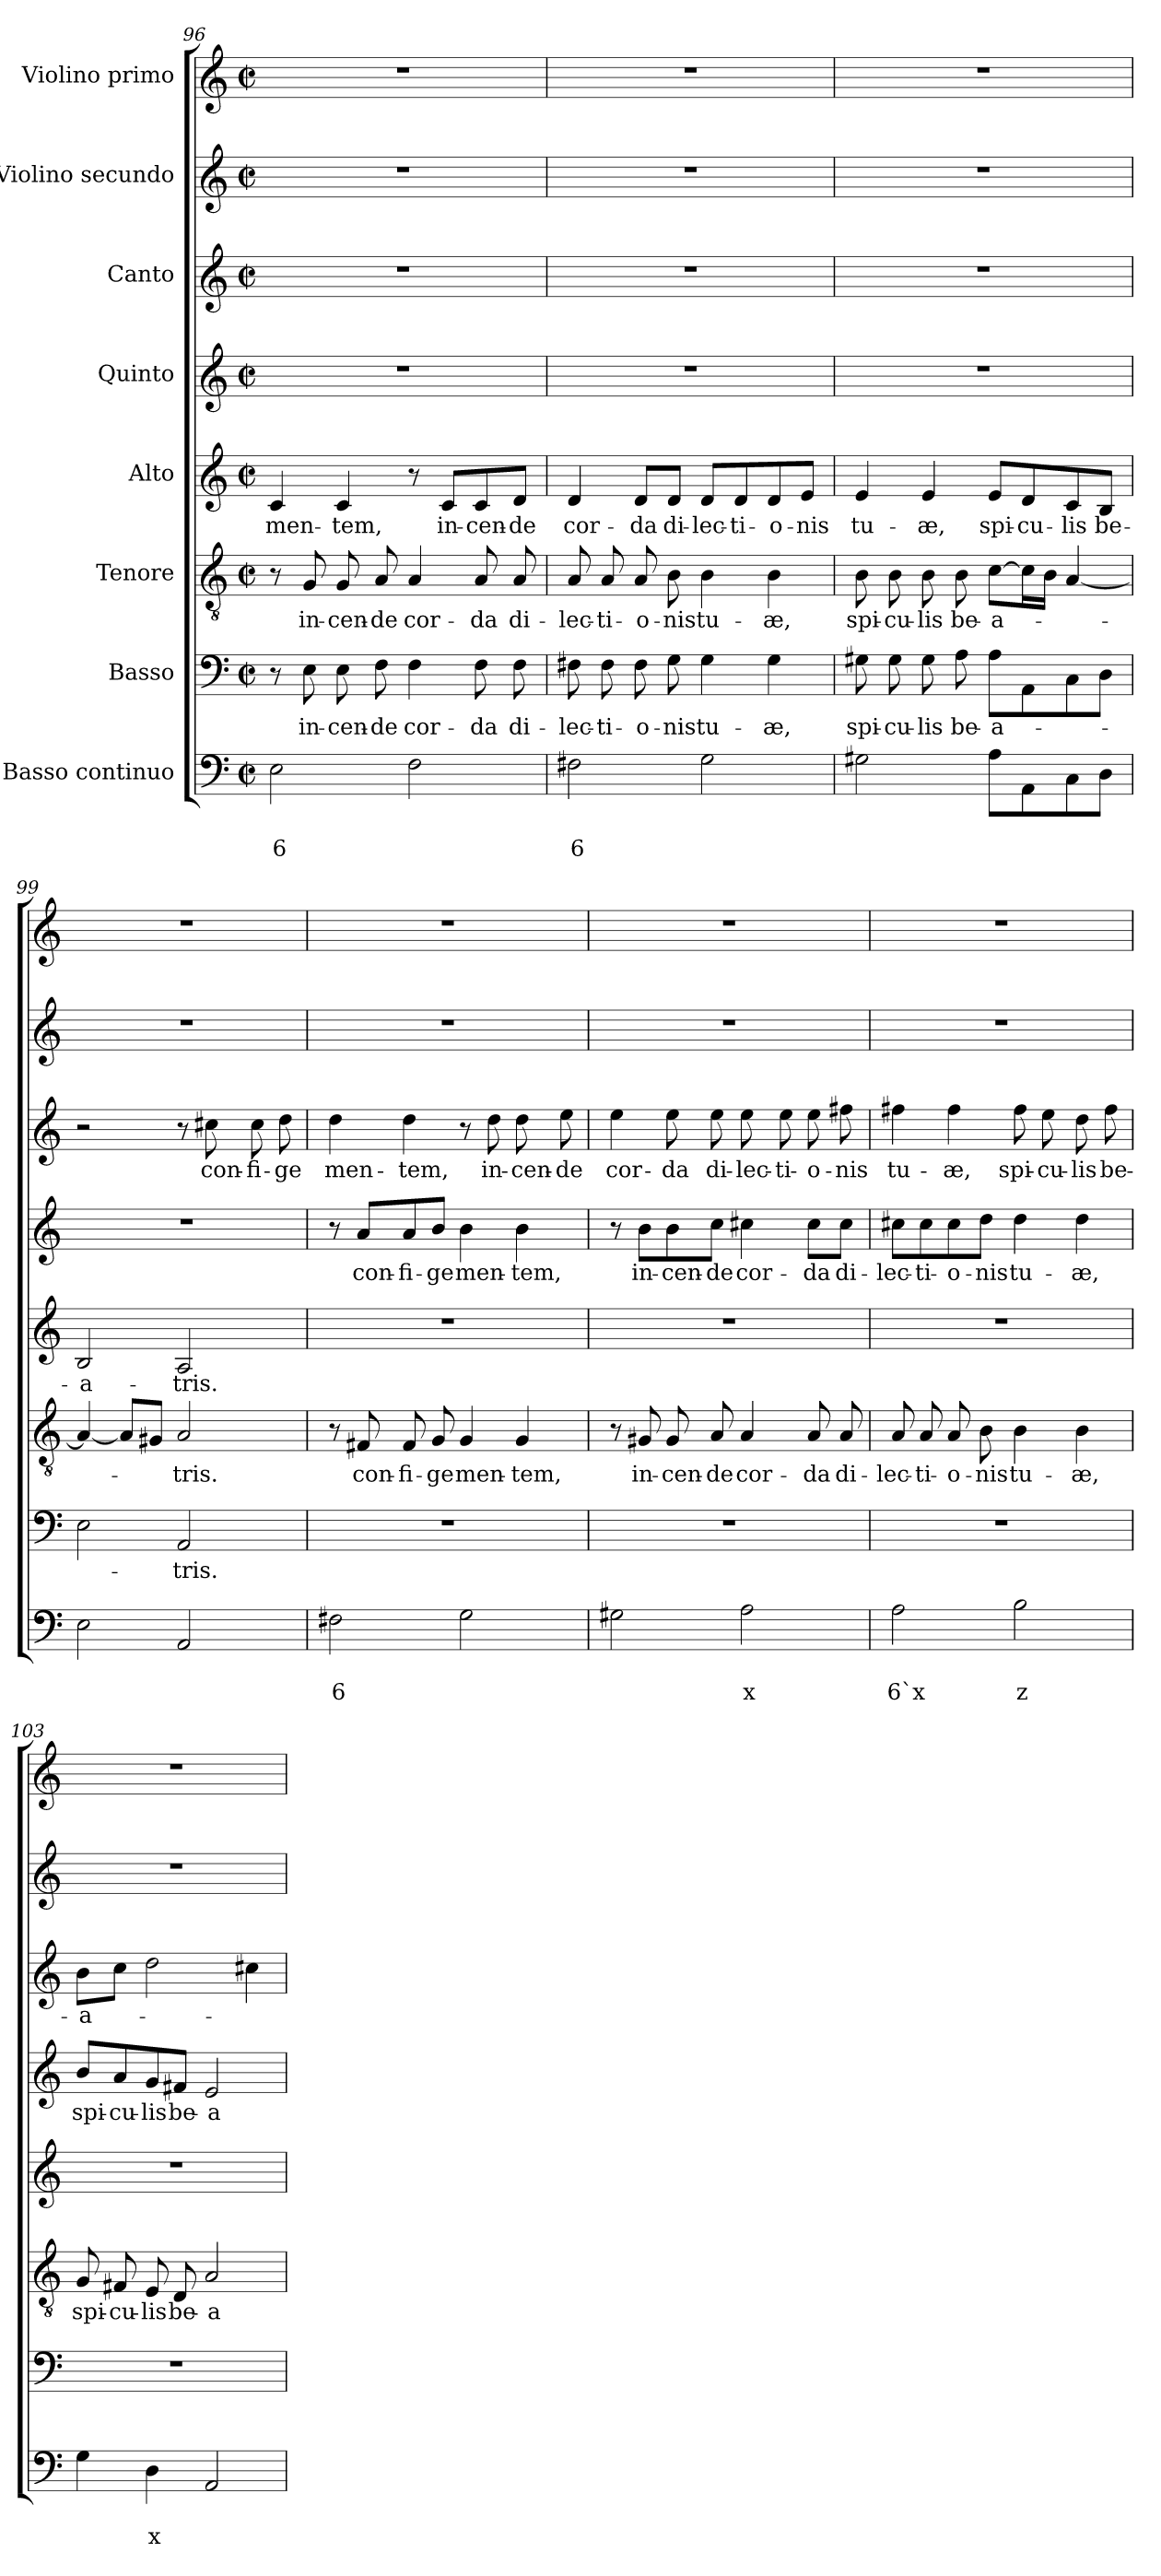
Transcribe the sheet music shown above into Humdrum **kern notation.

**kern	**text	**text	**kern	**text	**kern	**text	**kern	**text	**kern	**text	**kern	**text	**kern	**kern
*part8	*part8	*part8	*part7	*part7	*part6	*part6	*part5	*part5	*part4	*part4	*part3	*part3	*part2	*part1
*staff8	*staff8	*staff8	*staff7	*staff7	*staff6	*staff6	*staff5	*staff5	*staff4	*staff4	*staff3	*staff3	*staff2	*staff1
*I"Basso continuo	*	*	*I"Basso	*	*I"Tenore	*	*I"Alto	*	*I"Quinto	*	*I"Canto	*	*I"Violino secundo	*I"Violino primo
*clefF4	*	*	*clefF4	*	*clefGv2	*	*clefG2	*	*clefG2	*	*clefG2	*	*clefG2	*clefG2
*k[]	*	*	*k[]	*	*k[]	*	*k[]	*	*k[]	*	*k[]	*	*k[]	*k[]
*C:	*	*	*C:	*	*C:	*	*C:	*	*C:	*	*C:	*	*C:	*C:
*M2/2	*	*	*M2/2	*	*M2/2	*	*M2/2	*	*M2/2	*	*M2/2	*	*M2/2	*M2/2
*met(c|)	*	*	*met(c|)	*	*met(c|)	*	*met(c|)	*	*met(c|)	*	*met(c|)	*	*met(c|)	*met(c|)
=96	=96	=96	=96	=96	=96	=96	=96	=96	=96	=96	=96	=96	=96	=96
!	!	!LO:LY:b	!	!	!	!	!	!LO:LY:b	!	!	!	!	!	!
2E\	.	6	8r	.	8r	.	4c/	men-	1r	.	1r	.	1r	1r
!	!	!	!	!LO:LY:b	!	!LO:LY:b	!	!	!	!	!	!	!	!
.	.	.	8E\	in-	8G/	in-	.	.	.	.	.	.	.	.
!	!	!	!	!LO:LY:b	!	!LO:LY:b	!	!LO:LY:b	!	!	!	!	!	!
.	.	.	8E\	-cen-	8G/	-cen-	4c/	-tem,	.	.	.	.	.	.
!	!	!	!	!LO:LY:b	!	!LO:LY:b	!	!	!	!	!	!	!	!
.	.	.	8F\	-de	8A/	-de	.	.	.	.	.	.	.	.
!	!	!	!	!LO:LY:b	!	!LO:LY:b	!	!	!	!	!	!	!	!
2F\	.	.	4F\	cor-	4A/	cor-	8r	.	.	.	.	.	.	.
!	!	!	!	!	!	!	!	!LO:LY:b	!	!	!	!	!	!
.	.	.	.	.	.	.	8c/L	in-	.	.	.	.	.	.
!	!	!	!	!LO:LY:b	!	!LO:LY:b	!	!LO:LY:b	!	!	!	!	!	!
.	.	.	8F\	-da	8A/	-da	8c/	-cen-	.	.	.	.	.	.
!	!	!	!	!LO:LY:b	!	!LO:LY:b	!	!LO:LY:b	!	!	!	!	!	!
.	.	.	8F\	di-	8A/	di-	8d/J	-de	.	.	.	.	.	.
!!LO:LB:g=z
=97	=97	=97	=97	=97	=97	=97	=97	=97	=97	=97	=97	=97	=97	=97
!	!	!LO:LY:b	!	!LO:LY:b	!	!LO:LY:b	!	!LO:LY:b	!	!	!	!	!	!
2F#X\	.	6	8F#X\	-lec-	8A/	-lec-	4d/	cor-	1r	.	1r	.	1r	1r
!	!	!	!	!LO:LY:b	!	!LO:LY:b	!	!	!	!	!	!	!	!
.	.	.	8F#\	-ti-	8A/	-ti-	.	.	.	.	.	.	.	.
!	!	!	!	!LO:LY:b	!	!LO:LY:b	!	!LO:LY:b	!	!	!	!	!	!
.	.	.	8F#\	-o-	8A/	-o-	8d/L	-da	.	.	.	.	.	.
!	!	!	!	!LO:LY:b	!	!LO:LY:b	!	!LO:LY:b	!	!	!	!	!	!
.	.	.	8G\	-nis	8B\	-nis	8d/J	di-	.	.	.	.	.	.
!	!	!	!	!LO:LY:b	!	!LO:LY:b	!	!LO:LY:b	!	!	!	!	!	!
2G\	.	.	4G\	tu-	4B\	tu-	8d/L	-lec-	.	.	.	.	.	.
!	!	!	!	!	!	!	!	!LO:LY:b	!	!	!	!	!	!
.	.	.	.	.	.	.	8d/	-ti-	.	.	.	.	.	.
!	!	!	!	!LO:LY:b	!	!LO:LY:b	!	!LO:LY:b	!	!	!	!	!	!
.	.	.	4G\	-æ,	4B\	-æ,	8d/	-o-	.	.	.	.	.	.
!	!	!	!	!	!	!	!	!LO:LY:b	!	!	!	!	!	!
.	.	.	.	.	.	.	8e/J	-nis	.	.	.	.	.	.
=98	=98	=98	=98	=98	=98	=98	=98	=98	=98	=98	=98	=98	=98	=98
!	!	!	!	!LO:LY:b	!	!LO:LY:b	!	!LO:LY:b	!	!	!	!	!	!
2G#X\	.	.	8G#X\	spi-	8B\	spi-	4e/	tu-	1r	.	1r	.	1r	1r
!	!	!	!	!LO:LY:b	!	!LO:LY:b	!	!	!	!	!	!	!	!
.	.	.	8G#\	-cu-	8B\	-cu-	.	.	.	.	.	.	.	.
!	!	!	!	!LO:LY:b	!	!LO:LY:b	!	!LO:LY:b	!	!	!	!	!	!
.	.	.	8G#\	-lis	8B\	-lis	4e/	-æ,	.	.	.	.	.	.
!	!	!	!	!LO:LY:b	!	!LO:LY:b	!	!	!	!	!	!	!	!
.	.	.	8A\	be-	8B\	be-	.	.	.	.	.	.	.	.
!	!	!	!	!LO:LY:b	!	!LO:LY:b	!	!LO:LY:b	!	!	!	!	!	!
8A\L	.	.	8A\L	-a-	[8c\L	-a-	8e/L	spi-	.	.	.	.	.	.
!	!	!	!	!	!	!	!	!LO:LY:b	!	!	!	!	!	!
8AA\	.	.	8AA\	.	16c\L]	.	8d/	-cu-	.	.	.	.	.	.
.	.	.	.	.	16B\JJ	.	.	.	.	.	.	.	.	.
!	!	!	!	!	!	!	!	!LO:LY:b	!	!	!	!	!	!
8C\	.	.	8C\	.	[4A/	.	8c/	-lis	.	.	.	.	.	.
!	!	!	!	!	!	!	!	!LO:LY:b	!	!	!	!	!	!
8D\J	.	.	8D\J	.	.	.	8B/J	be-	.	.	.	.	.	.
=99	=99	=99	=99	=99	=99	=99	=99	=99	=99	=99	=99	=99	=99	=99
!	!	!	!	!	!	!	!	!LO:LY:b	!	!	!	!	!	!
2E\	.	.	2E\	.	4A/_	.	2B/	-a-	1r	.	2r	.	1r	1r
.	.	.	.	.	8A/L]	.	.	.	.	.	.	.	.	.
.	.	.	.	.	8G#X/J	.	.	.	.	.	.	.	.	.
!	!	!	!	!LO:LY:b	!	!LO:LY:b	!	!LO:LY:b	!	!	!	!	!	!
2AA/	.	.	2AA/	-tris.	2A/	-tris.	2A/	-tris.	.	.	8r	.	.	.
!	!	!	!	!	!	!	!	!	!	!	!	!LO:LY:b	!	!
.	.	.	.	.	.	.	.	.	.	.	8cc#X\	con-	.	.
!	!	!	!	!	!	!	!	!	!	!	!	!LO:LY:b	!	!
.	.	.	.	.	.	.	.	.	.	.	8cc#\	-fi-	.	.
!	!	!	!	!	!	!	!	!	!	!	!	!LO:LY:b	!	!
.	.	.	.	.	.	.	.	.	.	.	8dd\	-ge	.	.
=100	=100	=100	=100	=100	=100	=100	=100	=100	=100	=100	=100	=100	=100	=100
!	!	!LO:LY:b	!	!	!	!	!	!	!	!	!	!LO:LY:b	!	!
2F#X\	.	6	1r	.	8r	.	1r	.	8r	.	4dd\	men-	1r	1r
!	!	!	!	!	!	!LO:LY:b	!	!	!	!LO:LY:b	!	!	!	!
.	.	.	.	.	8F#X/	con-	.	.	8a/L	con-	.	.	.	.
!	!	!	!	!	!	!LO:LY:b	!	!	!	!LO:LY:b	!	!LO:LY:b	!	!
.	.	.	.	.	8F#/	-fi-	.	.	8a/	-fi-	4dd\	-tem,	.	.
!	!	!	!	!	!	!LO:LY:b	!	!	!	!LO:LY:b	!	!	!	!
.	.	.	.	.	8G/	-ge	.	.	8b/J	-ge	.	.	.	.
!	!	!	!	!	!	!LO:LY:b	!	!	!	!LO:LY:b	!	!	!	!
2G\	.	.	.	.	4G/	men-	.	.	4b\	men-	8r	.	.	.
!	!	!	!	!	!	!	!	!	!	!	!	!LO:LY:b	!	!
.	.	.	.	.	.	.	.	.	.	.	8dd\	in-	.	.
!	!	!	!	!	!	!LO:LY:b	!	!	!	!LO:LY:b	!	!LO:LY:b	!	!
.	.	.	.	.	4G/	-tem,	.	.	4b\	-tem,	8dd\	-cen-	.	.
!	!	!	!	!	!	!	!	!	!	!	!	!LO:LY:b	!	!
.	.	.	.	.	.	.	.	.	.	.	8ee\	-de	.	.
!!LO:PB:g=z
=101	=101	=101	=101	=101	=101	=101	=101	=101	=101	=101	=101	=101	=101	=101
!	!	!	!	!	!	!	!	!	!	!	!	!LO:LY:b	!	!
2G#X\	.	.	1r	.	8r	.	1r	.	8r	.	4ee\	cor-	1r	1r
!	!	!	!	!	!	!LO:LY:b	!	!	!	!LO:LY:b	!	!	!	!
.	.	.	.	.	8G#X/	in-	.	.	8b\L	in-	.	.	.	.
!	!	!	!	!	!	!LO:LY:b	!	!	!	!LO:LY:b	!	!LO:LY:b	!	!
.	.	.	.	.	8G#/	-cen-	.	.	8b\	-cen-	8ee\	-da	.	.
!	!	!	!	!	!	!LO:LY:b	!	!	!	!LO:LY:b	!	!LO:LY:b	!	!
.	.	.	.	.	8A/	-de	.	.	8cc\J	-de	8ee\	di-	.	.
!	!	!LO:LY:b	!	!	!	!LO:LY:b	!	!	!	!LO:LY:b	!	!LO:LY:b	!	!
2A\	.	x	.	.	4A/	cor-	.	.	4cc#X\	cor-	8ee\	-lec-	.	.
!	!	!	!	!	!	!	!	!	!	!	!	!LO:LY:b	!	!
.	.	.	.	.	.	.	.	.	.	.	8ee\	-ti-	.	.
!	!	!	!	!	!	!LO:LY:b	!	!	!	!LO:LY:b	!	!LO:LY:b	!	!
.	.	.	.	.	8A/	-da	.	.	8cc#\L	-da	8ee\	-o-	.	.
!	!	!	!	!	!	!LO:LY:b	!	!	!	!LO:LY:b	!	!LO:LY:b	!	!
.	.	.	.	.	8A/	di-	.	.	8cc#\J	di-	8ff#X\	-nis	.	.
=102	=102	=102	=102	=102	=102	=102	=102	=102	=102	=102	=102	=102	=102	=102
!	!	!LO:LY:b	!	!	!	!LO:LY:b	!	!	!	!LO:LY:b	!	!LO:LY:b	!	!
2A\	.	6`x	1r	.	8A/	-lec-	1r	.	8cc#X\L	-lec-	4ff#X\	tu-	1r	1r
!	!	!	!	!	!	!LO:LY:b	!	!	!	!LO:LY:b	!	!	!	!
.	.	.	.	.	8A/	-ti-	.	.	8cc#\	-ti-	.	.	.	.
!	!	!	!	!	!	!LO:LY:b	!	!	!	!LO:LY:b	!	!LO:LY:b	!	!
.	.	.	.	.	8A/	-o-	.	.	8cc#\	-o-	4ff#\	-æ,	.	.
!	!	!	!	!	!	!LO:LY:b	!	!	!	!LO:LY:b	!	!	!	!
.	.	.	.	.	8B\	-nis	.	.	8dd\J	-nis	.	.	.	.
!	!	!LO:LY:b	!	!	!	!LO:LY:b	!	!	!	!LO:LY:b	!	!LO:LY:b	!	!
2B\	.	z	.	.	4B\	tu-	.	.	4dd\	tu-	8ff#\	spi-	.	.
!	!	!	!	!	!	!	!	!	!	!	!	!LO:LY:b	!	!
.	.	.	.	.	.	.	.	.	.	.	8ee\	-cu-	.	.
!	!	!	!	!	!	!LO:LY:b	!	!	!	!LO:LY:b	!	!LO:LY:b	!	!
.	.	.	.	.	4B\	-æ,	.	.	4dd\	-æ,	8dd\	-lis	.	.
!	!	!	!	!	!	!	!	!	!	!	!	!LO:LY:b	!	!
.	.	.	.	.	.	.	.	.	.	.	8ff#\	be-	.	.
=103	=103	=103	=103	=103	=103	=103	=103	=103	=103	=103	=103	=103	=103	=103
!	!	!	!	!	!	!LO:LY:b	!	!	!	!LO:LY:b	!	!LO:LY:b	!	!
4G\	.	.	1r	.	8G/	spi-	1r	.	8b/L	spi-	8b\L	-a-	1r	1r
!	!	!	!	!	!	!LO:LY:b	!	!	!	!LO:LY:b	!	!	!	!
.	.	.	.	.	8F#X/	-cu-	.	.	8a/	-cu-	8cc\J	.	.	.
!	!	!LO:LY:b	!	!	!	!LO:LY:b	!	!	!	!LO:LY:b	!	!	!	!
4D\	.	x	.	.	8E/	-lis	.	.	8g/	-lis	2dd\	.	.	.
!	!	!	!	!	!	!LO:LY:b	!	!	!	!LO:LY:b	!	!	!	!
.	.	.	.	.	8D/	be-	.	.	8f#X/J	be-	.	.	.	.
!	!	!	!	!	!	!LO:LY:b	!	!	!	!LO:LY:b	!	!	!	!
2AA/	.	.	.	.	2A/	-a-	.	.	2e/	-a-	.	.	.	.
.	.	.	.	.	.	.	.	.	.	.	4cc#X\	.	.	.
=	=	=	=	=	=	=	=	=	=	=	=	=	=	=
*-	*-	*-	*-	*-	*-	*-	*-	*-	*-	*-	*-	*-	*-	*-
